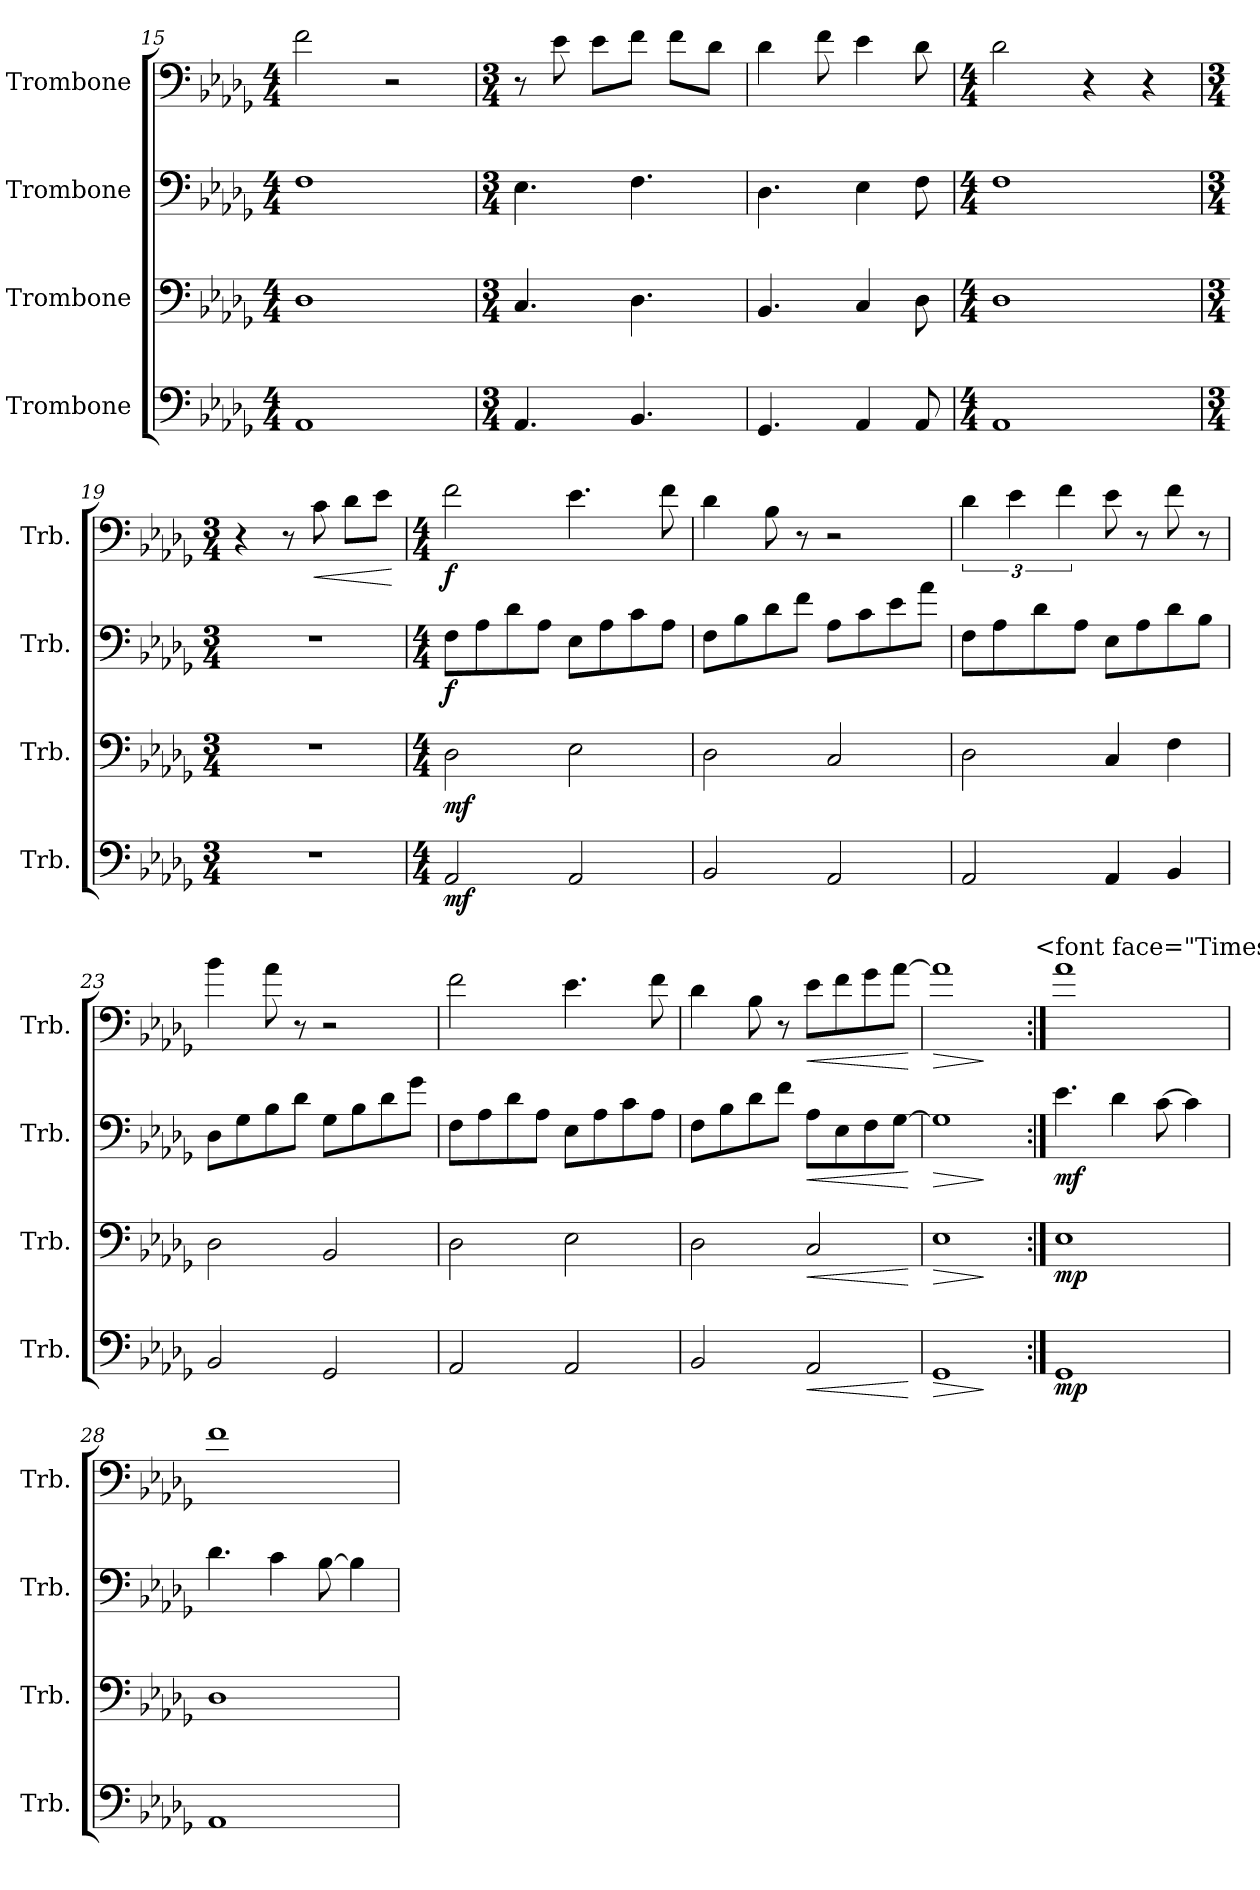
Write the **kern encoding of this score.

**kern	**dynam	**kern	**dynam	**kern	**dynam	**kern	**dynam
*part4	*part4	*part3	*part3	*part2	*part2	*part1	*part1
*staff4	*staff4	*staff3	*staff3	*staff2	*staff2	*staff1	*staff1
*I"Trombone	*	*I"Trombone	*	*I"Trombone	*	*I"Trombone	*
*I'Trb.	*	*I'Trb.	*	*I'Trb.	*	*I'Trb.	*
*clefF4	*	*clefF4	*	*clefF4	*	*clefF4	*
*k[b-e-a-d-g-]	*	*k[b-e-a-d-g-]	*	*k[b-e-a-d-g-]	*	*k[b-e-a-d-g-]	*
*M4/4	*	*M4/4	*	*M4/4	*	*M4/4	*
=15	=15	=15	=15	=15	=15	=15	=15
1AA-	.	1D-	.	1F	.	2f\	.
.	.	.	.	.	.	2r	.
=16	=16	=16	=16	=16	=16	=16	=16
*M3/4	*	*M3/4	*	*M3/4	*	*M3/4	*
4.AA-/	.	4.C/	.	4.E-\	.	8r	.
.	.	.	.	.	.	8e-\	.
.	.	.	.	.	.	8e-\L	.
4.BB-/	.	4.D-\	.	4.F\	.	8f\J	.
.	.	.	.	.	.	8f\L	.
.	.	.	.	.	.	8d-\J	.
=17	=17	=17	=17	=17	=17	=17	=17
4.GG-/	.	4.BB-/	.	4.D-\	.	4d-\	.
.	.	.	.	.	.	8f\	.
4AA-/	.	4C/	.	4E-\	.	4e-\	.
8AA-/	.	8D-\	.	8F\	.	8d-\	.
=18	=18	=18	=18	=18	=18	=18	=18
*M4/4	*	*M4/4	*	*M4/4	*	*M4/4	*
1AA-	.	1D-	.	1F	.	2d-\	.
.	.	.	.	.	.	4r	.
.	.	.	.	.	.	4r	.
=19	=19	=19	=19	=19	=19	=19	=19
*M3/4	*	*M3/4	*	*M3/4	*	*M3/4	*
2.r	.	2.r	.	2.r	.	4r	.
.	.	.	.	.	.	8r	.
!	!	!	!	!	!	!	!LO:HP:b
.	.	.	.	.	.	8c\	<
.	.	.	.	.	.	8d-\L	.
.	.	.	.	.	.	8e-\J	.
.	.	.	.	.	.	.	[
!!LO:PB:g=z
=20	=20	=20	=20	=20	=20	=20	=20
*M4/4	*	*M4/4	*	*M4/4	*	*M4/4	*
!	!LO:DY:b	!	!LO:DY:b	!	!LO:DY:b	!	!LO:DY:b
2AA-/	mf	2D-\	mf	8F\L	f	2f\	f
.	.	.	.	8A-\	.	.	.
.	.	.	.	8d-\	.	.	.
.	.	.	.	8A-\J	.	.	.
2AA-/	.	2E-\	.	8E-\L	.	4.e-\	.
.	.	.	.	8A-\	.	.	.
.	.	.	.	8c\	.	.	.
.	.	.	.	8A-\J	.	8f\	.
=21	=21	=21	=21	=21	=21	=21	=21
2BB-/	.	2D-\	.	8F\L	.	4d-\	.
.	.	.	.	8B-\	.	.	.
.	.	.	.	8d-\	.	8B-\	.
.	.	.	.	8f\J	.	8r	.
2AA-/	.	2C/	.	8A-\L	.	2r	.
.	.	.	.	8c\	.	.	.
.	.	.	.	8e-\	.	.	.
.	.	.	.	8a-\J	.	.	.
=22	=22	=22	=22	=22	=22	=22	=22
2AA-/	.	2D-\	.	8F\L	.	6d-\	.
.	.	.	.	8A-\	.	.	.
.	.	.	.	.	.	6e-\	.
.	.	.	.	8d-\	.	.	.
.	.	.	.	.	.	6f\	.
.	.	.	.	8A-\J	.	.	.
4AA-/	.	4C/	.	8E-\L	.	8e-\	.
.	.	.	.	8A-\	.	8r	.
4BB-/	.	4F\	.	8d-\	.	8f\	.
.	.	.	.	8B-\J	.	8r	.
=23	=23	=23	=23	=23	=23	=23	=23
2BB-/	.	2D-\	.	8D-\L	.	4b-\	.
.	.	.	.	8G-\	.	.	.
.	.	.	.	8B-\	.	8a-\	.
.	.	.	.	8d-\J	.	8r	.
2GG-/	.	2BB-/	.	8G-\L	.	2r	.
.	.	.	.	8B-\	.	.	.
.	.	.	.	8d-\	.	.	.
.	.	.	.	8g-\J	.	.	.
!!LO:LB:g=z
=24	=24	=24	=24	=24	=24	=24	=24
2AA-/	.	2D-\	.	8F\L	.	2f\	.
.	.	.	.	8A-\	.	.	.
.	.	.	.	8d-\	.	.	.
.	.	.	.	8A-\J	.	.	.
2AA-/	.	2E-\	.	8E-\L	.	4.e-\	.
.	.	.	.	8A-\	.	.	.
.	.	.	.	8c\	.	.	.
.	.	.	.	8A-\J	.	8f\	.
=25	=25	=25	=25	=25	=25	=25	=25
2BB-/	.	2D-\	.	8F\L	.	4d-\	.
.	.	.	.	8B-\	.	.	.
.	.	.	.	8d-\	.	8B-\	.
.	.	.	.	8f\J	.	8r	.
!	!LO:HP:b	!	!LO:HP:b	!	!LO:HP:b	!	!LO:HP:b
2AA-/	<	2C/	<	8A-\L	<	8e-\L	<
.	.	.	.	8E-\	.	8f\	.
.	.	.	.	8F\	.	8g-\	.
.	.	.	.	[8G-\J	.	[8a-\J	.
.	[	.	[	.	[	.	[
=26	=26	=26	=26	=26	=26	=26	=26
!	!LO:HP:b	!	!LO:HP:b	!	!LO:HP:b	!	!LO:HP:b
1GG-	>	1E-	>	1G-]	>	1a-]	>
.	]	.	]	.	]	.	]
!	!	!	!	!	!	!LO:TX:a:t=<font face="Times New Roman"/>To Coda	!
=27:|!	=27:|!	=27:|!	=27:|!	=27:|!	=27:|!	=27:|!	=27:|!
!	!LO:DY:b	!	!LO:DY:b	!	!LO:DY:b	!	!LO:DY:b
!	!	!	!	!	!	!	!LO:DY:n=1:b
1GG-	mp	1E-	mp	4.e-\	mf	1a-	other-dynamics mp
.	.	.	.	4d-\	.	.	.
.	.	.	.	[8c\	.	.	.
.	.	.	.	4c\]	.	.	.
=28	=28	=28	=28	=28	=28	=28	=28
1AA-	.	1D-	.	4.d-\	.	1f	.
.	.	.	.	4c\	.	.	.
.	.	.	.	[8B-\	.	.	.
.	.	.	.	4B-\]	.	.	.
=	=	=	=	=	=	=	=
*-	*-	*-	*-	*-	*-	*-	*-
